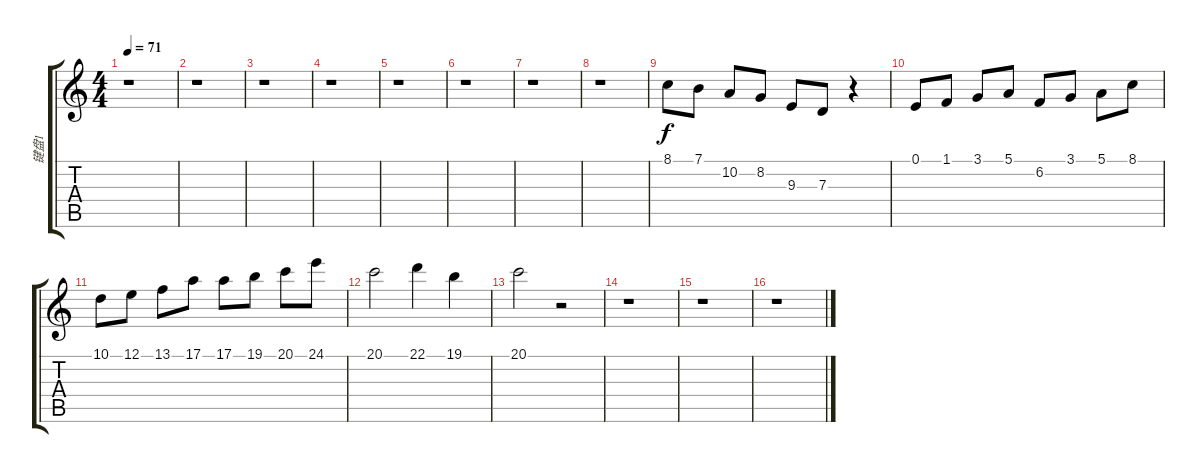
\track ("键盘1" "键盘1") {instrument stringensemble2}
\staff {score tabs}
\tuning (E4 B3 G3 D3 A2 E2) {hide}
\ts (4 4)
\tempo 71
\clef g2
\ks c
r.1{dy f} |
r.1 |
r.1 |
r.1 |
r.1 |
r.1 |
r.1 |
r.1 |
8.1.8 7.1.8 10.2.8 8.2.8 9.3.8 7.3.8 r.4 |
0.1.8 1.1.8 3.1.8 5.1.8 6.2.8 3.1.8 5.1.8 8.1.8 |
10.1.8 12.1.8 13.1.8 17.1.8 17.1.8 19.1.8 20.1.8 24.1.8 |
20.1.2 22.1.4 19.1.4 |
20.1.2 r.2 |
r.1 |
r.1 |
r.1
